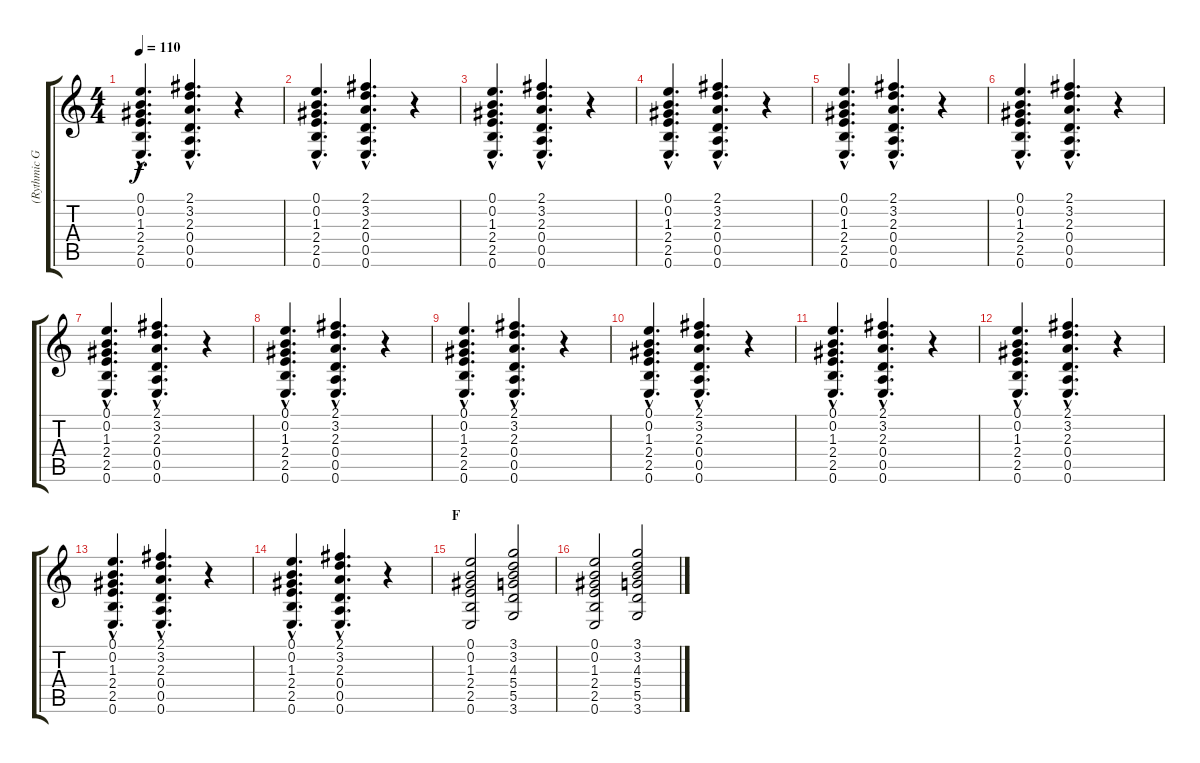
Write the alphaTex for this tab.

\track ("(Rythmic Guitar)" "(Rythmic G") {instrument acousticguitarsteel}
\staff {score tabs}
\tuning (E4 B3 G3 D3 A2 E2) {hide}
\ts (4 4)
\tempo 110
\clef g2
\ks c
(0.1{hac} 0.2{hac} 1.3{hac} 2.4{hac} 2.5{hac} 0.6{hac}).4{d dy f instrument distortionguitar} (2.1{hac} 3.2{hac} 2.3{hac} 0.4{hac} 0.5{hac} 0.6{hac}).4{d} r.4 |
(0.1{hac} 0.2{hac} 1.3{hac} 2.4{hac} 2.5{hac} 0.6{hac}).4{d instrument distortionguitar} (2.1{hac} 3.2{hac} 2.3{hac} 0.4{hac} 0.5{hac} 0.6{hac}).4{d} r.4 |
(0.1{hac} 0.2{hac} 1.3{hac} 2.4{hac} 2.5{hac} 0.6{hac}).4{d instrument distortionguitar} (2.1{hac} 3.2{hac} 2.3{hac} 0.4{hac} 0.5{hac} 0.6{hac}).4{d} r.4 |
(0.1{hac} 0.2{hac} 1.3{hac} 2.4{hac} 2.5{hac} 0.6{hac}).4{d instrument distortionguitar} (2.1{hac} 3.2{hac} 2.3{hac} 0.4{hac} 0.5{hac} 0.6{hac}).4{d} r.4 |
(0.1{hac} 0.2{hac} 1.3{hac} 2.4{hac} 2.5{hac} 0.6{hac}).4{d instrument distortionguitar} (2.1{hac} 3.2{hac} 2.3{hac} 0.4{hac} 0.5{hac} 0.6{hac}).4{d} r.4 |
(0.1{hac} 0.2{hac} 1.3{hac} 2.4{hac} 2.5{hac} 0.6{hac}).4{d instrument distortionguitar} (2.1{hac} 3.2{hac} 2.3{hac} 0.4{hac} 0.5{hac} 0.6{hac}).4{d} r.4 |
(0.1{hac} 0.2{hac} 1.3{hac} 2.4{hac} 2.5{hac} 0.6{hac}).4{d instrument distortionguitar} (2.1{hac} 3.2{hac} 2.3{hac} 0.4{hac} 0.5{hac} 0.6{hac}).4{d} r.4 |
(0.1{hac} 0.2{hac} 1.3{hac} 2.4{hac} 2.5{hac} 0.6{hac}).4{d instrument distortionguitar} (2.1{hac} 3.2{hac} 2.3{hac} 0.4{hac} 0.5{hac} 0.6{hac}).4{d} r.4 |
(0.1{hac} 0.2{hac} 1.3{hac} 2.4{hac} 2.5{hac} 0.6{hac}).4{d instrument distortionguitar} (2.1{hac} 3.2{hac} 2.3{hac} 0.4{hac} 0.5{hac} 0.6{hac}).4{d} r.4 |
(0.1{hac} 0.2{hac} 1.3{hac} 2.4{hac} 2.5{hac} 0.6{hac}).4{d instrument distortionguitar} (2.1{hac} 3.2{hac} 2.3{hac} 0.4{hac} 0.5{hac} 0.6{hac}).4{d} r.4 |
(0.1{hac} 0.2{hac} 1.3{hac} 2.4{hac} 2.5{hac} 0.6{hac}).4{d instrument distortionguitar} (2.1{hac} 3.2{hac} 2.3{hac} 0.4{hac} 0.5{hac} 0.6{hac}).4{d} r.4 |
(0.1{hac} 0.2{hac} 1.3{hac} 2.4{hac} 2.5{hac} 0.6{hac}).4{d instrument distortionguitar} (2.1{hac} 3.2{hac} 2.3{hac} 0.4{hac} 0.5{hac} 0.6{hac}).4{d} r.4 |
(0.1{hac} 0.2{hac} 1.3{hac} 2.4{hac} 2.5{hac} 0.6{hac}).4{d instrument distortionguitar} (2.1{hac} 3.2{hac} 2.3{hac} 0.4{hac} 0.5{hac} 0.6{hac}).4{d} r.4 |
(0.1{hac} 0.2{hac} 1.3{hac} 2.4{hac} 2.5{hac} 0.6{hac}).4{d instrument distortionguitar} (2.1{hac} 3.2{hac} 2.3{hac} 0.4{hac} 0.5{hac} 0.6{hac}).4{d} r.4 |
\section ("" "F")
(0.1 0.2 1.3 2.4 2.5 0.6).2{instrument acousticguitarsteel} (3.1 3.2 4.3 5.4 5.5 3.6).2 |
(0.1 0.2 1.3 2.4 2.5 0.6).2 (3.1 3.2 4.3 5.4 5.5 3.6).2
